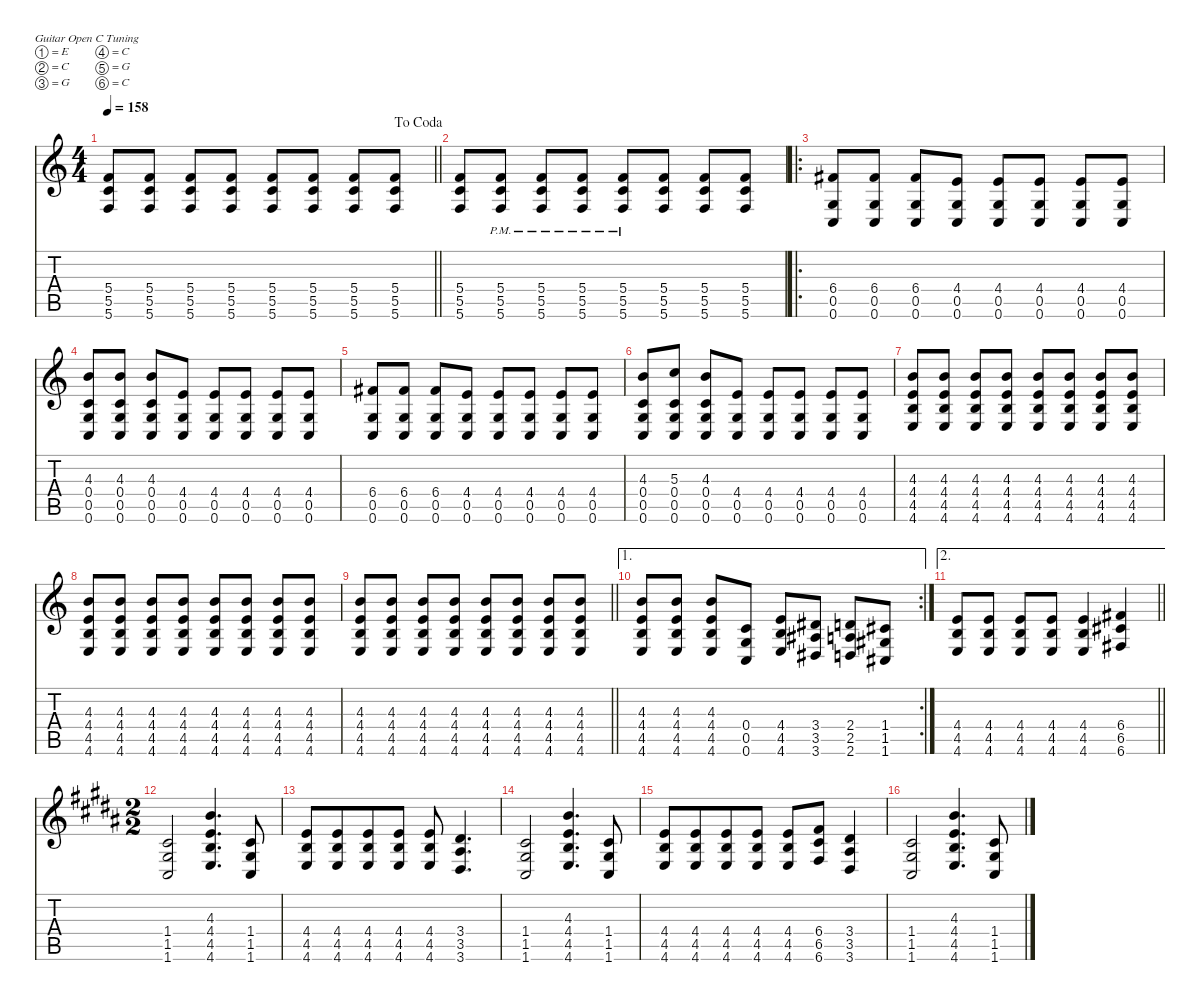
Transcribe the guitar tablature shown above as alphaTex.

\defaultSystemsLayout 4
\hideDynamics
\bracketExtendMode nobrackets
\singleTrackTrackNamePolicy hidden
\multiTrackTrackNamePolicy hidden
\firstSystemTrackNameMode fullname
\firstSystemTrackNameOrientation horizontal
\otherSystemsTrackNameOrientation horizontal
\track ("Guitar 1" "od.guit.") {instrument overdrivenguitar}
\staff {score tabs}
\tuning (E4 C4 G3 C3 G2 C2)
\ts (4 4)
\jump dacoda
\tempo 158
\clef g2
\barLineRight lightlight
\ks c
(5.4 5.5 5.6).8{dy f beam Up} (5.4 5.5 5.6).8{beam Up} (5.4 5.5 5.6).8{beam Up} (5.4 5.5 5.6).8{beam Up} (5.4 5.5 5.6).8{beam Up} (5.4 5.5 5.6).8{beam Up} (5.4 5.5 5.6).8{beam Up} (5.4 5.5 5.6).8{beam Up} |
(5.4 5.5 5.6).8{beam Up} (5.4{pm} 5.5{pm} 5.6{pm}).8{beam Up} (5.4{pm} 5.5{pm} 5.6{pm}).8{beam Up} (5.4{pm} 5.5{pm} 5.6{pm}).8{beam Up} (5.4{pm} 5.5{pm} 5.6{pm}).8{beam Up} (5.4 5.5 5.6).8{beam Up} (5.4 5.5 5.6).8{beam Up} (5.4 5.5 5.6).8{beam Up} |
\ro
(6.4{acc #} 0.5 0.6).8{beam Up} (6.4{acc #} 0.5 0.6).8{beam Up} (6.4{acc #} 0.5 0.6).8{beam Up} (4.4 0.5 0.6).8{beam Up} (4.4 0.5 0.6).8{beam Up} (4.4 0.5 0.6).8{beam Up} (4.4 0.5 0.6).8{beam Up} (4.4 0.5 0.6).8{beam Up} |
(4.3 0.4 0.5 0.6).8{beam Up} (4.3 0.4 0.5 0.6).8{beam Up} (4.3 0.4 0.5 0.6).8{beam Up} (4.4 0.5 0.6).8{beam Up} (4.4 0.5 0.6).8{beam Up} (4.4 0.5 0.6).8{beam Up} (4.4 0.5 0.6).8{beam Up} (4.4 0.5 0.6).8{beam Up} |
(6.4{acc #} 0.5 0.6).8{beam Up} (6.4{acc #} 0.5 0.6).8{beam Up} (6.4{acc #} 0.5 0.6).8{beam Up} (4.4 0.5 0.6).8{beam Up} (4.4 0.5 0.6).8{beam Up} (4.4 0.5 0.6).8{beam Up} (4.4 0.5 0.6).8{beam Up} (4.4 0.5 0.6).8{beam Up} |
(4.3 0.4 0.5 0.6).8{beam Up} (5.3 0.4 0.5 0.6).8{beam Up} (4.3 0.4 0.5 0.6).8{beam Up} (4.4 0.5 0.6).8{beam Up} (4.4 0.5 0.6).8{beam Up} (4.4 0.5 0.6).8{beam Up} (4.4 0.5 0.6).8{beam Up} (4.4 0.5 0.6).8{beam Up} |
(4.3 4.4 4.5 4.6).8{beam Up} (4.3 4.4 4.5 4.6).8{beam Up} (4.3 4.4 4.5 4.6).8{beam Up} (4.3 4.4 4.5 4.6).8{beam Up} (4.3 4.4 4.5 4.6).8{beam Up} (4.3 4.4 4.5 4.6).8{beam Up} (4.3 4.4 4.5 4.6).8{beam Up} (4.3 4.4 4.5 4.6).8{beam Up} |
(4.3 4.4 4.5 4.6).8{beam Up} (4.3 4.4 4.5 4.6).8{beam Up} (4.3 4.4 4.5 4.6).8{beam Up} (4.3 4.4 4.5 4.6).8{beam Up} (4.3 4.4 4.5 4.6).8{beam Up} (4.3 4.4 4.5 4.6).8{beam Up} (4.3 4.4 4.5 4.6).8{beam Up} (4.3 4.4 4.5 4.6).8{beam Up} |
\barLineRight lightlight
(4.3 4.4 4.5 4.6).8{beam Up} (4.3 4.4 4.5 4.6).8{beam Up} (4.3 4.4 4.5 4.6).8{beam Up} (4.3 4.4 4.5 4.6).8{beam Up} (4.3 4.4 4.5 4.6).8{beam Up} (4.3 4.4 4.5 4.6).8{beam Up} (4.3 4.4 4.5 4.6).8{beam Up} (4.3 4.4 4.5 4.6).8{beam Up} |
\ae 1
\rc 2
(4.3 4.4 4.5 4.6).8{beam Up} (4.3 4.4 4.5 4.6).8{beam Up} (4.3 4.4 4.5 4.6).8{beam Up} (0.4 0.5 0.6).8{beam Up} (4.4 4.5 4.6).8{beam Up} (3.4{acc #} 3.5{acc #} 3.6{acc #}).8{beam Up} (2.4 2.5 2.6).8{beam Up} (1.4{acc #} 1.5{acc #} 1.6{acc #}).8{beam Up} |
\ae 2
\barLineRight lightlight
(4.4 4.5 4.6).8{beam Up} (4.4 4.5 4.6).8{beam Up} (4.4 4.5 4.6).8{beam Up} (4.4 4.5 4.6).8{beam Up} (4.4 4.5 4.6).4{beam Up} (6.4{acc #} 6.5{acc #} 6.6{acc #}).4{beam Up} |
\ts (2 2)
\beaming (8 4 4)
\ks b
(1.4{acc #} 1.5{acc #} 1.6{acc #}).2{beam Up} (4.3{acc forcenatural} 4.4{acc forcenatural} 4.5{acc forcenatural} 4.6{acc forcenatural}).4{d beam Up} (1.4{acc #} 1.5{acc #} 1.6{acc #}).8{beam Up} |
\ks g#minor
(4.4{acc forcenatural} 4.5{acc forcenatural} 4.6{acc forcenatural}).8{beam Up} (4.4{acc forcenatural} 4.5{acc forcenatural} 4.6{acc forcenatural}).8{beam Up} (4.4{acc forcenatural} 4.5{acc forcenatural} 4.6{acc forcenatural}).8{beam Up} (4.4{acc forcenatural} 4.5{acc forcenatural} 4.6{acc forcenatural}).8{beam Up} (4.4{acc forcenatural} 4.5{acc forcenatural} 4.6{acc forcenatural}).8{beam Up} (3.4{acc #} 3.5{acc #} 3.6{acc #}).4{d beam Up} |
\ks b
(1.4{acc #} 1.5{acc #} 1.6{acc #}).2{beam Up} (4.3{acc forcenatural} 4.4{acc forcenatural} 4.5{acc forcenatural} 4.6{acc forcenatural}).4{d beam Up} (1.4{acc #} 1.5{acc #} 1.6{acc #}).8{beam Up} |
\ks g#minor
(4.4{acc forcenatural} 4.5{acc forcenatural} 4.6{acc forcenatural}).8{beam Up} (4.4{acc forcenatural} 4.5{acc forcenatural} 4.6{acc forcenatural}).8{beam Up} (4.4{acc forcenatural} 4.5{acc forcenatural} 4.6{acc forcenatural}).8{beam Up} (4.4{acc forcenatural} 4.5{acc forcenatural} 4.6{acc forcenatural}).8{beam Up} (4.4{acc forcenatural} 4.5{acc forcenatural} 4.6{acc forcenatural}).8{beam Up} (6.4{acc #} 6.5{acc #} 6.6{acc #}).8{beam Up} (3.4{acc #} 3.5{acc #} 3.6{acc #}).4{beam Up} |
\ks b
(1.4{acc #} 1.5{acc #} 1.6{acc #}).2{beam Up} (4.3{acc forcenatural} 4.4{acc forcenatural} 4.5{acc forcenatural} 4.6{acc forcenatural}).4{d beam Up} (1.4{acc #} 1.5{acc #} 1.6{acc #}).8{beam Up}
